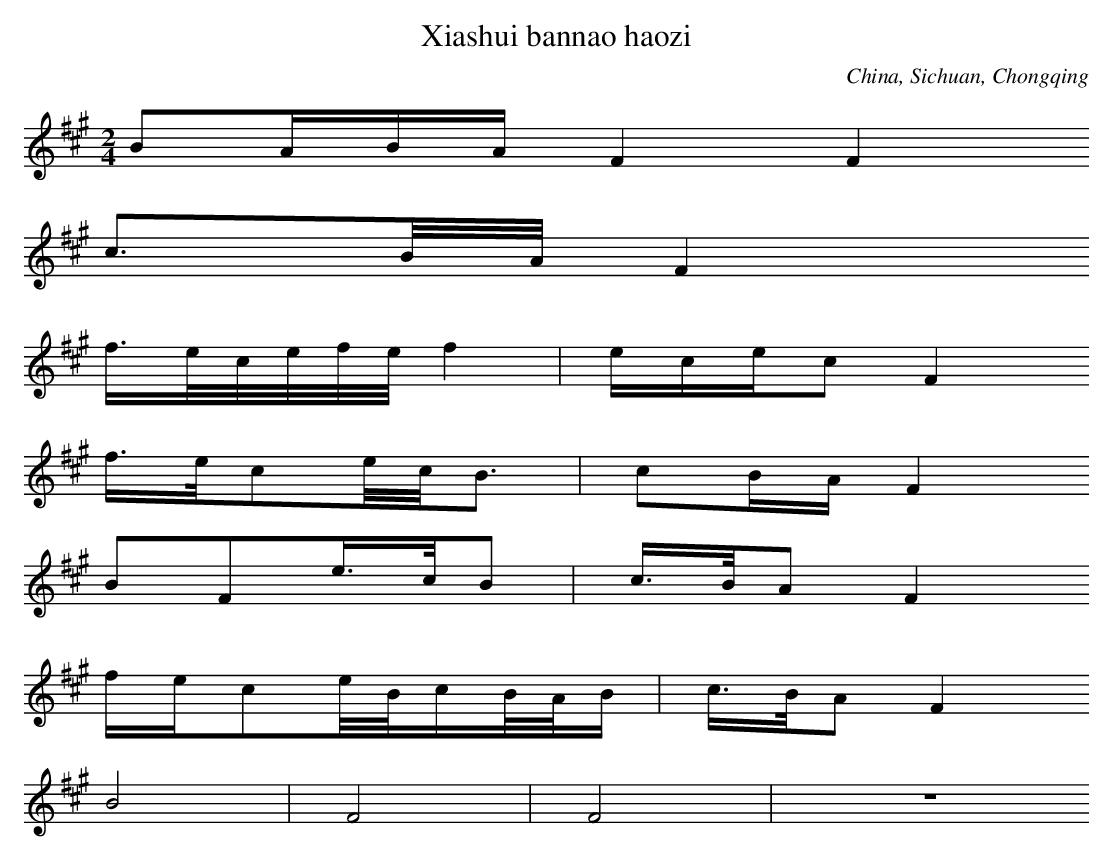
X:1
T: Xiashui bannao haozi
O: China, Sichuan, Chongqing
M: 2/4
L: 1/32
K: A
B4A2B2A2F8F8
c6BAF8
f3ecefef8 | e2c2e2c4F8
f3ec4ecB6 | c4B2A2F8
B4F4e3cB4 | c3BA4F8
f2e2c4eBc2BAB2 | c3BA4F8
B16 | F16 | F16 | z16
